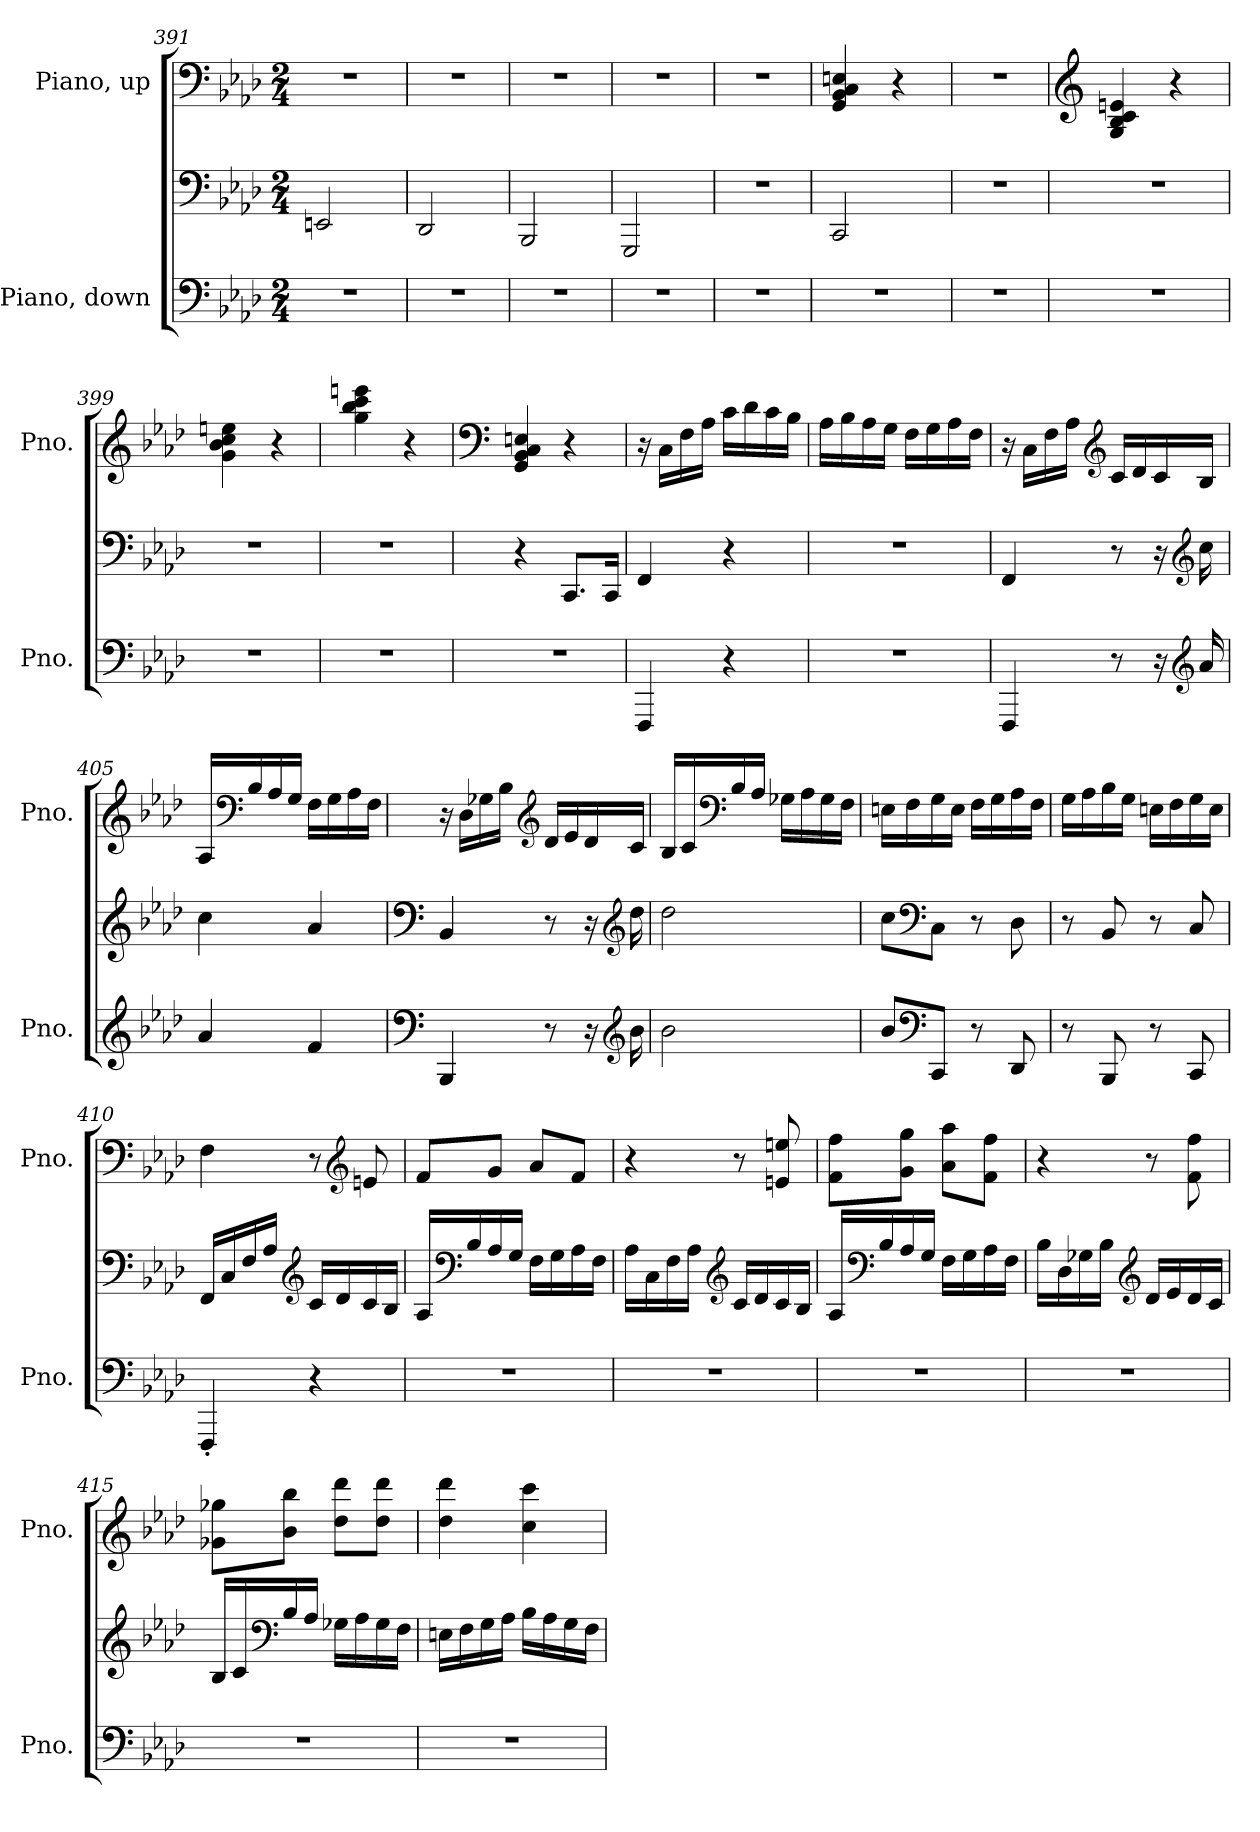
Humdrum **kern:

**kern	**kern	**kern
*part2	*part2	*part1
*staff3	*staff2	*staff1
*I"Piano, down	*	*I"Piano, up
*I'Pno.	*	*I'Pno.
*clefF4	*clefF4	*clefF4
*k[b-e-a-d-]	*k[b-e-a-d-]	*k[b-e-a-d-]
*M2/4	*M2/4	*M2/4
=391	=391	=391
2r	2EEn/	2r
=392	=392	=392
2r	2DD-/	2r
=393	=393	=393
2r	2BBB-/	2r
=394	=394	=394
2r	2GGG/	2r
=395	=395	=395
2r	2r	2r
=396	=396	=396
2r	2CC/	4GG/ 4BB-/ 4C/ 4En/
.	.	4r
=397	=397	=397
2r	2r	2r
!!LO:LB:g=z
=398	=398	=398
*	*	*clefG2
2r	2r	4G/ 4B-/ 4c/ 4en/
.	.	4r
=399	=399	=399
2r	2r	4g\ 4b-\ 4cc\ 4een\
.	.	4r
=400	=400	=400
2r	2r	4gg\ 4bb-\ 4ccc\ 4eeen\
.	.	4r
=401	=401	=401
*	*	*clefF4
2r	4r	4GG/ 4BB-/ 4C/ 4En/
.	8.CC/L	4r
.	16CC/Jk	.
=402	=402	=402
4FFF/	4FF/	16r
.	.	16C\LL
.	.	16F\
.	.	16A-\JJ
4r	4r	16c\LL
.	.	16d-\
.	.	16c\
.	.	16B-\JJ
=403	=403	=403
2r	2r	16A-\LL
.	.	16B-\
.	.	16A-\
.	.	16G\JJ
.	.	16F\LL
.	.	16G\
.	.	16A-\
.	.	16F\JJ
!!LO:LB:g=z
=404	=404	=404
4FFF/	4FF/	16r
.	.	16C\LL
.	.	16F\
.	.	16A-\JJ
*	*	*clefG2
8r	8r	16c/LL
.	.	16d-/
16r	16r	16c/
*clefG2	*clefG2	*
16a-/	16cc\	16B-/JJ
=405	=405	=405
4a-/	4cc\	16A-/LL
*	*	*clefF4
.	.	16B-/
.	.	16A-/
.	.	16G/JJ
4f/	4a-/	16F\LL
.	.	16G\
.	.	16A-\
.	.	16F\JJ
=406	=406	=406
*clefF4	*clefF4	*
4BBB-/	4BB-/	16r
.	.	16D-\LL
.	.	16G-X\
.	.	16B-\JJ
*	*	*clefG2
8r	8r	16d-/LL
.	.	16e-/
16r	16r	16d-/
*clefG2	*clefG2	*
16b-\	16dd-\	16c/JJ
!!LO:PB:g=z
=407	=407	=407
2b-\	2dd-\	16B-/LL
.	.	16c/
*	*	*clefF4
.	.	16B-/
.	.	16A-/JJ
.	.	16G-X\LL
.	.	16A-\
.	.	16G-\
.	.	16F\JJ
=408	=408	=408
8b-/L	8cc\L	16En\LL
.	.	16F\
*clefF4	*clefF4	*
8CC/J	8C\J	16G\
.	.	16E\JJ
8r	8r	16F\LL
.	.	16G\
8DD-/	8D-\	16A-\
.	.	16F\JJ
=409	=409	=409
8r	8r	16G\LL
.	.	16A-\
8BBB-/	8BB-/	16B-\
.	.	16G\JJ
8r	8r	16En\LL
.	.	16F\
8CC/	8C/	16G\
.	.	16E\JJ
!!LO:LB:g=z
=410	=410	=410
4FFF'/	16FF/LL	4F\
.	16C/	.
.	16F/	.
.	16A-/JJ	.
*	*clefG2	*
4r	16c/LL	8r
.	16d-/	.
*	*	*clefG2
.	16c/	8en/
.	16B-/JJ	.
=411	=411	=411
2r	16A-/LL	8f/L
*	*clefF4	*
.	16B-/	.
.	16A-/	8g/J
.	16G/JJ	.
.	16F\LL	8a-/L
.	16G\	.
.	16A-\	8f/J
.	16F\JJ	.
=412	=412	=412
2r	16A-\LL	4r
.	16C\	.
.	16F\	.
.	16A-\JJ	.
*	*clefG2	*
.	16c/LL	8r
.	16d-/	.
.	16c/	8en/ 8een/
.	16B-/JJ	.
!!LO:LB:g=z
=413	=413	=413
2r	16A-/LL	8f\ 8ff\L
*	*clefF4	*
.	16B-/	.
.	16A-/	8g\ 8gg\J
.	16G/JJ	.
.	16F\LL	8a-\ 8aa-\L
.	16G\	.
.	16A-\	8f\ 8ff\J
.	16F\JJ	.
=414	=414	=414
2r	16B-\LL	4r
.	16D-\	.
.	16G-X\	.
.	16B-\JJ	.
*	*clefG2	*
.	16d-/LL	8r
.	16e-/	.
.	16d-/	8f\ 8ff\
.	16c/JJ	.
=415	=415	=415
2r	16B-/LL	8g-X\ 8gg-X\L
.	16c/	.
*	*clefF4	*
.	16B-/	8b-\ 8bb-\J
.	16A-/JJ	.
.	16G-X\LL	8dd-\ 8ddd-\L
.	16A-\	.
.	16G-\	8dd-\ 8ddd-\J
.	16F\JJ	.
=416	=416	=416
2r	16En\LL	4dd-\ 4ddd-\
.	16F\	.
.	16G\	.
.	16A-\JJ	.
.	16B-\LL	4cc\ 4ccc\
.	16A-\	.
.	16G\	.
.	16F\JJ	.
=	=	=
*-	*-	*-
